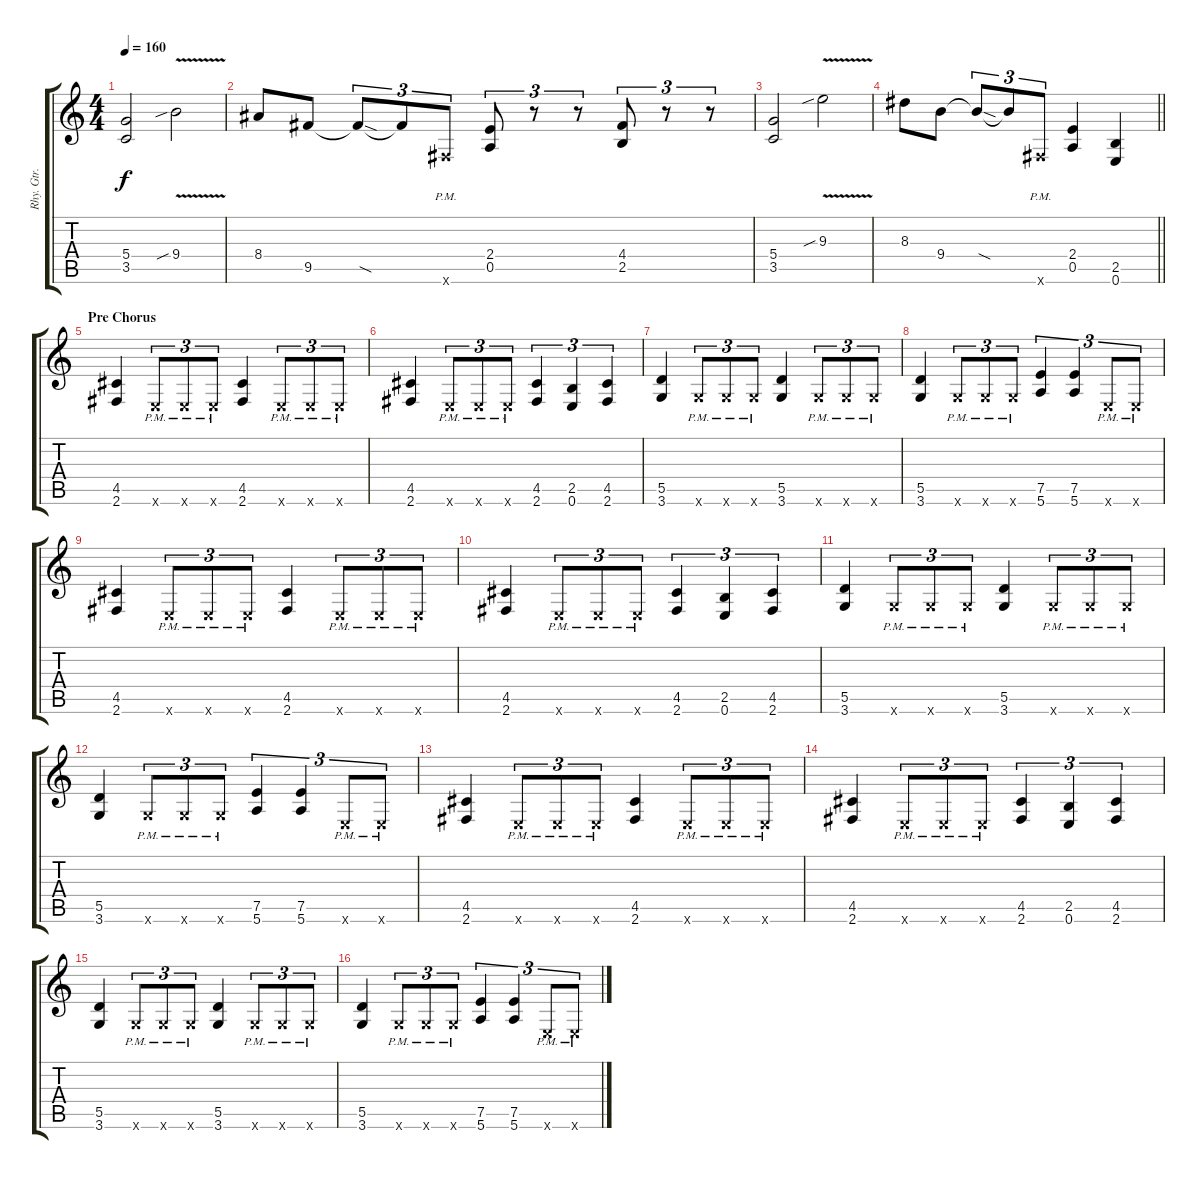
\track ("Rhy. Gtr. 2" "Rhy. Gtr. ") {instrument distortionguitar}
\staff {score tabs}
\tuning (E4 B3 G3 D3 A2 E2) {hide}
\ts (4 4)
\tempo 160
\clef g2
\ks c
(5.4 3.5).2{dy f} 9.4{v sib}.2 |
8.4.8 9.5.8 9.5{sod t}.8{tu (3 2)} 9.5{t}.8{tu (3 2)} 2.6{pm x}.8{tu (3 2)} (2.4 0.5).8{tu (3 2)} r.8{tu (3 2)} r.8{tu (3 2)} (4.4 2.5).8{tu (3 2)} r.8{tu (3 2)} r.8{tu (3 2)} |
(5.4 3.5).2 9.3{v sib}.2 |
\barLineRight lightlight
8.3.8 9.4.8 9.4{sod t}.8{tu (3 2)} 9.4{t}.8{tu (3 2)} 2.6{pm x}.8{tu (3 2)} (2.4 0.5).4 (2.5 0.6).4 |
\section ("" "Pre Chorus")
(4.5 2.6).4 0.6{pm x}.8{tu (3 2)} 0.6{pm x}.8{tu (3 2)} 0.6{pm x}.8{tu (3 2)} (4.5 2.6).4 0.6{pm x}.8{tu (3 2)} 0.6{pm x}.8{tu (3 2)} 0.6{pm x}.8{tu (3 2)} |
(4.5 2.6).4 0.6{pm x}.8{tu (3 2)} 0.6{pm x}.8{tu (3 2)} 0.6{pm x}.8{tu (3 2)} (4.5 2.6).4{tu (3 2)} (2.5 0.6).4{tu (3 2)} (4.5 2.6).4{tu (3 2)} |
(5.5 3.6).4 3.6{pm x}.8{tu (3 2)} 3.6{pm x}.8{tu (3 2)} 3.6{pm x}.8{tu (3 2)} (5.5 3.6).4 3.6{pm x}.8{tu (3 2)} 3.6{pm x}.8{tu (3 2)} 3.6{pm x}.8{tu (3 2)} |
(5.5 3.6).4 3.6{pm x}.8{tu (3 2)} 3.6{pm x}.8{tu (3 2)} 3.6{pm x}.8{tu (3 2)} (7.5 5.6).4{tu (3 2)} (7.5 5.6).4{tu (3 2)} 0.6{pm x}.8{tu (3 2)} 0.6{pm x}.8{tu (3 2)} |
(4.5 2.6).4 0.6{pm x}.8{tu (3 2)} 0.6{pm x}.8{tu (3 2)} 0.6{pm x}.8{tu (3 2)} (4.5 2.6).4 0.6{pm x}.8{tu (3 2)} 0.6{pm x}.8{tu (3 2)} 0.6{pm x}.8{tu (3 2)} |
(4.5 2.6).4 0.6{pm x}.8{tu (3 2)} 0.6{pm x}.8{tu (3 2)} 0.6{pm x}.8{tu (3 2)} (4.5 2.6).4{tu (3 2)} (2.5 0.6).4{tu (3 2)} (4.5 2.6).4{tu (3 2)} |
(5.5 3.6).4 3.6{pm x}.8{tu (3 2)} 3.6{pm x}.8{tu (3 2)} 3.6{pm x}.8{tu (3 2)} (5.5 3.6).4 3.6{pm x}.8{tu (3 2)} 3.6{pm x}.8{tu (3 2)} 3.6{pm x}.8{tu (3 2)} |
(5.5 3.6).4 3.6{pm x}.8{tu (3 2)} 3.6{pm x}.8{tu (3 2)} 3.6{pm x}.8{tu (3 2)} (7.5 5.6).4{tu (3 2)} (7.5 5.6).4{tu (3 2)} 0.6{pm x}.8{tu (3 2)} 0.6{pm x}.8{tu (3 2)} |
(4.5 2.6).4 0.6{pm x}.8{tu (3 2)} 0.6{pm x}.8{tu (3 2)} 0.6{pm x}.8{tu (3 2)} (4.5 2.6).4 0.6{pm x}.8{tu (3 2)} 0.6{pm x}.8{tu (3 2)} 0.6{pm x}.8{tu (3 2)} |
(4.5 2.6).4 0.6{pm x}.8{tu (3 2)} 0.6{pm x}.8{tu (3 2)} 0.6{pm x}.8{tu (3 2)} (4.5 2.6).4{tu (3 2)} (2.5 0.6).4{tu (3 2)} (4.5 2.6).4{tu (3 2)} |
(5.5 3.6).4 3.6{pm x}.8{tu (3 2)} 3.6{pm x}.8{tu (3 2)} 3.6{pm x}.8{tu (3 2)} (5.5 3.6).4 3.6{pm x}.8{tu (3 2)} 3.6{pm x}.8{tu (3 2)} 3.6{pm x}.8{tu (3 2)} |
(5.5 3.6).4 3.6{pm x}.8{tu (3 2)} 3.6{pm x}.8{tu (3 2)} 3.6{pm x}.8{tu (3 2)} (7.5 5.6).4{tu (3 2)} (7.5 5.6).4{tu (3 2)} 0.6{pm x}.8{tu (3 2)} 0.6{pm x}.8{tu (3 2)}
